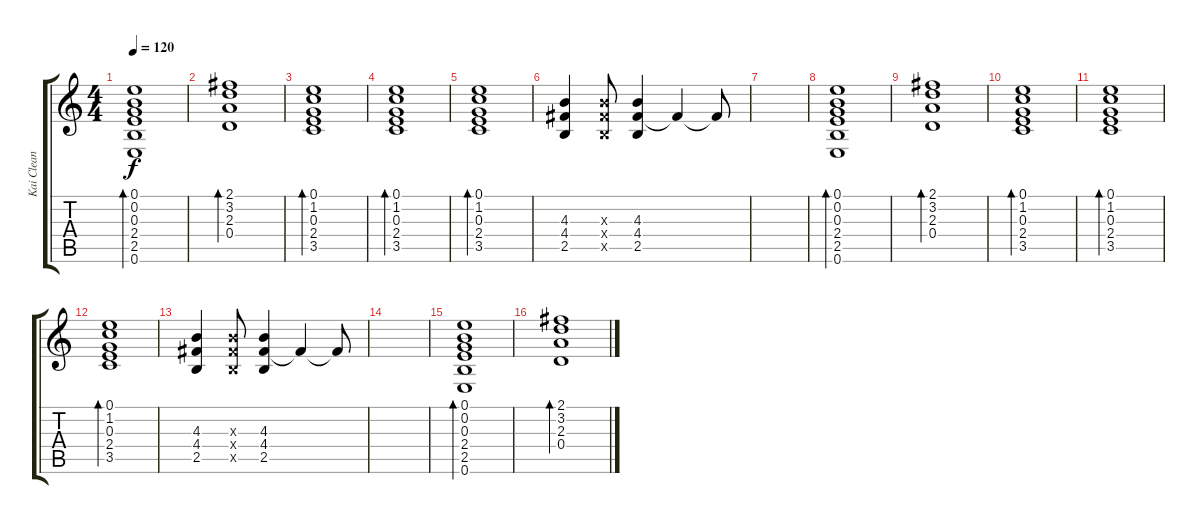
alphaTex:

\track ("Kai Clean" "Kai Clean") {instrument acousticguitarnylon}
\staff {score tabs}
\tuning (E4 B3 G3 D3 A2 E2) {hide}
\ts (4 4)
\tempo 120
\clef g2
\ks c
(0.1 0.2 0.3 2.4 2.5 0.6).1{bd 60 dy f instrument acousticguitarnylon} |
(2.1 3.2 2.3 0.4).1{bd 60} |
(0.1 1.2 0.3 2.4 3.5).1{bd 60} |
(0.1 1.2 0.3 2.4 3.5).1{bd 60} |
(0.1 1.2 0.3 2.4 3.5).1{bd 60} |
(4.3 4.4 2.5).4 (4.3{x} 4.4{x} 2.5{x}).8 (4.3 4.4 2.5).4 4.4{t}.4 4.4{t}.8 |
|
(0.1 0.2 0.3 2.4 2.5 0.6).1{bd 60} |
(2.1 3.2 2.3 0.4).1{bd 60} |
(0.1 1.2 0.3 2.4 3.5).1{bd 60} |
(0.1 1.2 0.3 2.4 3.5).1{bd 60} |
(0.1 1.2 0.3 2.4 3.5).1{bd 60} |
(4.3 4.4 2.5).4 (4.3{x} 4.4{x} 2.5{x}).8 (4.3 4.4 2.5).4 4.4{t}.4 4.4{t}.8 |
|
(0.1 0.2 0.3 2.4 2.5 0.6).1{bd 60} |
(2.1 3.2 2.3 0.4).1{bd 60}
